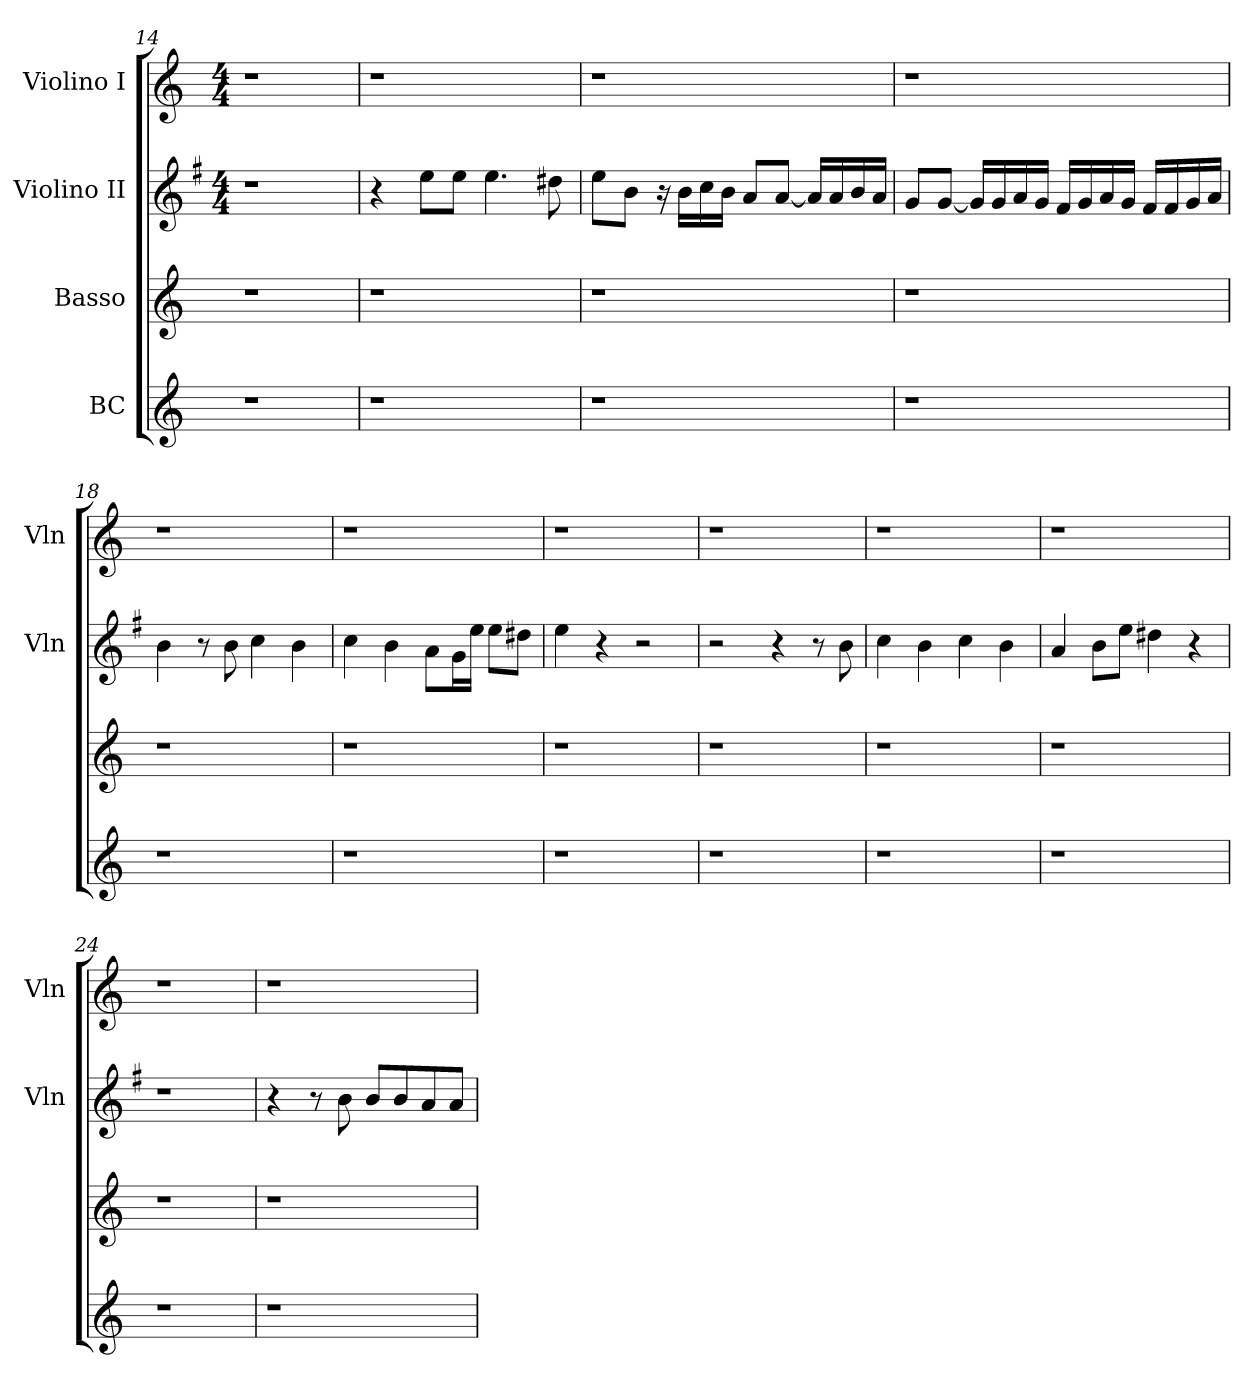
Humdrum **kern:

**kern	**kern	**kern	**kern
*part4	*part3	*part2	*part1
*staff4	*staff3	*staff2	*staff1
*I"BC	*I"Basso	*I"Violino II	*I"Violino I
*	*	*I'Vln	*I'Vln
*clefG2	*clefG2	*clefG2	*clefG2
*k[]	*k[]	*k[f#]	*k[]
*	*	*M4/4	*M4/4
=14	=14	=14	=14
1r	1r	1r	1r
=15	=15	=15	=15
1r	1r	4r	1r
.	.	8ee\L	.
.	.	8ee\J	.
.	.	4.ee\	.
.	.	8dd#X\	.
=16	=16	=16	=16
1r	1r	8ee\L	1r
.	.	8b\J	.
.	.	16r	.
.	.	16b\LL	.
.	.	16cc\	.
.	.	16b\JJ	.
.	.	8a/L	.
.	.	[8a/J	.
.	.	16a/LL]	.
.	.	16a/	.
.	.	16b/	.
.	.	16a/JJ	.
!!LO:LB:g=z
=17	=17	=17	=17
1r	1r	8g/L	1r
.	.	[8g/J	.
.	.	16g/LL]	.
.	.	16g/	.
.	.	16a/	.
.	.	16g/JJ	.
.	.	16f#/LL	.
.	.	16g/	.
.	.	16a/	.
.	.	16g/JJ	.
.	.	16f#/LL	.
.	.	16f#/	.
.	.	16g/	.
.	.	16a/JJ	.
=18	=18	=18	=18
1r	1r	4b\	1r
.	.	8r	.
.	.	8b\	.
.	.	4cc\	.
.	.	4b\	.
=19	=19	=19	=19
1r	1r	4cc\	1r
.	.	4b\	.
.	.	8a\L	.
.	.	16g\L	.
.	.	16ee\JJ	.
.	.	8ee\L	.
.	.	8dd#X\J	.
!!LO:LB:g=z
=20	=20	=20	=20
1r	1r	4ee\	1r
.	.	4r	.
.	.	2r	.
=21	=21	=21	=21
1r	1r	2r	1r
.	.	4r	.
.	.	8r	.
.	.	8b\	.
=22	=22	=22	=22
1r	1r	4cc\	1r
.	.	4b\	.
.	.	4cc\	.
.	.	4b\	.
=23	=23	=23	=23
1r	1r	4a/	1r
.	.	8b\L	.
.	.	8ee\J	.
.	.	4dd#X\	.
.	.	4r	.
=24	=24	=24	=24
1r	1r	1r	1r
=25	=25	=25	=25
1r	1r	1r	1r
!!LO:PB:g=z
=26	=26	=26	=26
1r	1r	4r	1r
.	.	8r	.
.	.	8b\	.
.	.	8b/L	.
.	.	8b/	.
.	.	8a/	.
.	.	8a/J	.
=	=	=	=
*-	*-	*-	*-
